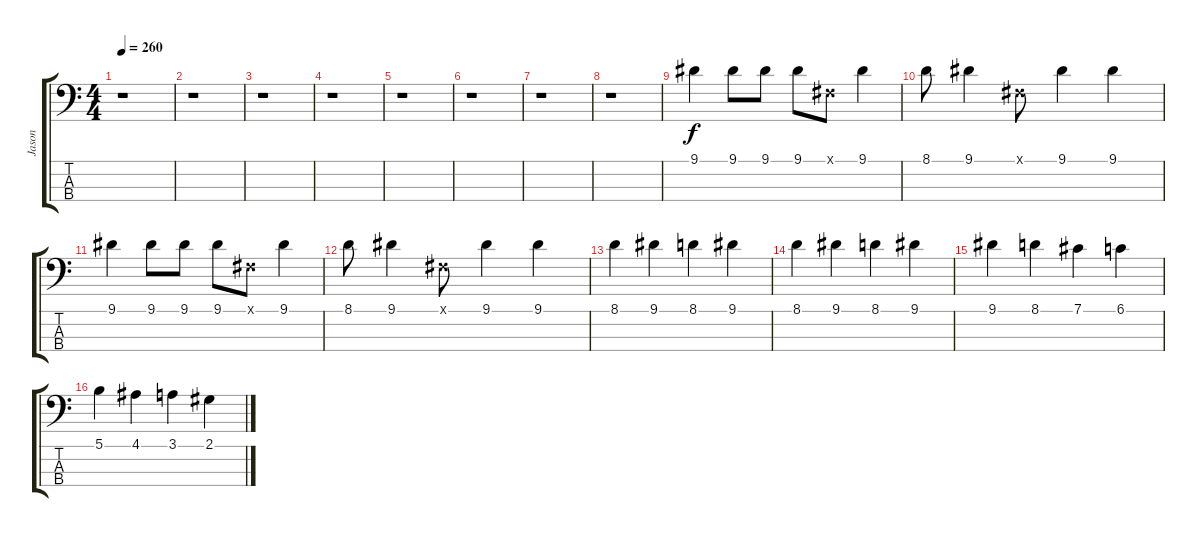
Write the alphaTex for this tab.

\track ("Jason" "Jason") {instrument electricbasspick}
\staff {score tabs}
\tuning (Gb2 Db2 Ab1 Eb1) {hide}
\ts (4 4)
\tempo 260
\clef f4
\ks c
r.1{dy f instrument electricbasspick} |
r.1 |
r.1 |
r.1 |
r.1 |
r.1 |
r.1 |
r.1 |
9.1.4 9.1.8 9.1.8 9.1.8 0.1{x}.8 9.1.4 |
8.1.8 9.1.4 0.1{x}.8 9.1.4 9.1.4 |
9.1.4 9.1.8 9.1.8 9.1.8 0.1{x}.8 9.1.4 |
8.1.8 9.1.4 0.1{x}.8 9.1.4 9.1.4 |
8.1.4 9.1.4 8.1.4 9.1.4 |
8.1.4 9.1.4 8.1.4 9.1.4 |
9.1.4 8.1.4 7.1.4 6.1.4 |
5.1.4 4.1.4 3.1.4 2.1.4
